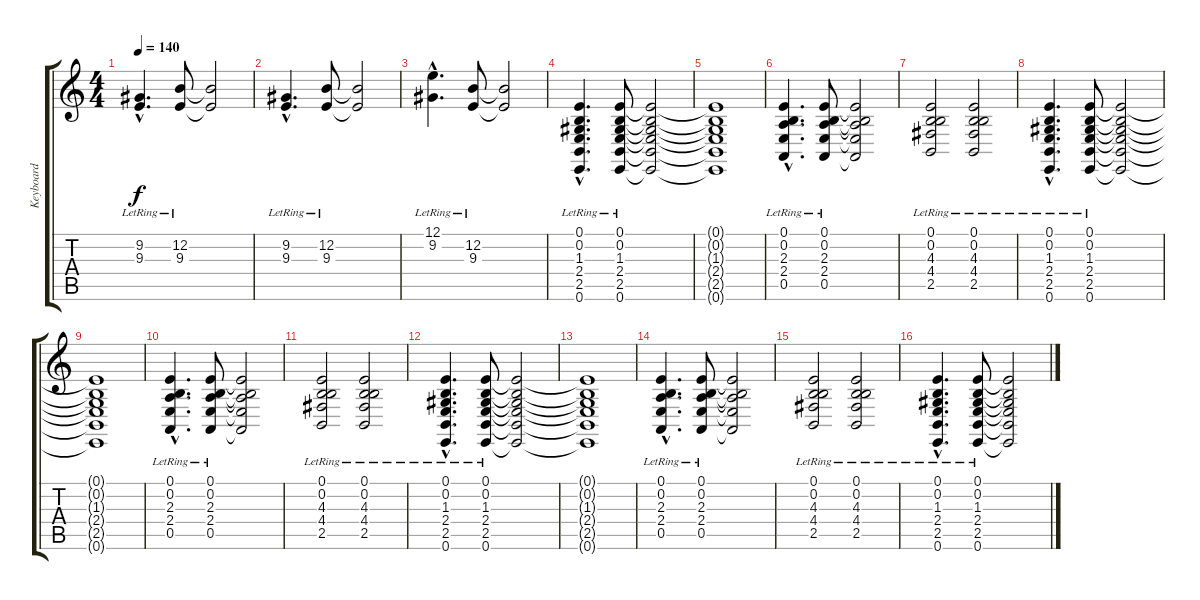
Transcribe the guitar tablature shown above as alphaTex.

\track ("Keyboard" "Keyboard") {instrument electricpiano2}
\staff {score tabs}
\tuning (E4 B3 G3 D3 A2 E2) {hide}
\ts (4 4)
\tempo 140
\clef g2
\ks c
(9.2{hac lr} 9.3{hac lr}).4{d dy f} (12.2{lr} 9.3{lr}).8 (12.2{t} 9.3{t}).2 |
(9.2{hac lr} 9.3{hac lr}).4{d} (12.2{lr} 9.3{lr}).8 (12.2{t} 9.3{t}).2 |
(12.1{hac lr} 9.2{hac lr}).4{d} (12.2{lr} 9.3{lr}).8 (12.2{t} 9.3{t}).2 |
(0.1{hac lr} 0.2{hac lr} 1.3{hac lr} 2.4{hac lr} 2.5{hac lr} 0.6{hac lr}).4{d} (0.1{lr} 0.2{lr} 1.3{lr} 2.4{lr} 2.5{lr} 0.6{lr}).8 (0.1{t} 0.2{t} 1.3{t} 2.4{t} 2.5{t} 0.6{t}).2 |
(0.1{t} 0.2{t} 1.3{t} 2.4{t} 2.5{t} 0.6{t}).1 |
(0.1{hac lr} 0.2{hac lr} 2.3{hac lr} 2.4{hac lr} 0.5{hac lr}).4{d} (0.1{lr} 0.2{lr} 2.3{lr} 2.4{lr} 0.5{lr}).8 (0.1{t} 0.2{t} 2.3{t} 2.4{t} 0.5{t}).2 |
(0.1{lr} 0.2{lr} 4.3{lr} 4.4{lr} 2.5{lr}).2 (0.1{lr} 0.2{lr} 4.3{lr} 4.4{lr} 2.5{lr}).2 |
(0.1{hac lr} 0.2{hac lr} 1.3{hac lr} 2.4{hac lr} 2.5{hac lr} 0.6{hac lr}).4{d} (0.1{lr} 0.2{lr} 1.3{lr} 2.4{lr} 2.5{lr} 0.6{lr}).8 (0.1{t} 0.2{t} 1.3{t} 2.4{t} 2.5{t} 0.6{t}).2 |
(0.1{t} 0.2{t} 1.3{t} 2.4{t} 2.5{t} 0.6{t}).1 |
(0.1{hac lr} 0.2{hac lr} 2.3{hac lr} 2.4{hac lr} 0.5{hac lr}).4{d} (0.1{lr} 0.2{lr} 2.3{lr} 2.4{lr} 0.5{lr}).8 (0.1{t} 0.2{t} 2.3{t} 2.4{t} 0.5{t}).2 |
(0.1{lr} 0.2{lr} 4.3{lr} 4.4{lr} 2.5{lr}).2 (0.1{lr} 0.2{lr} 4.3{lr} 4.4{lr} 2.5{lr}).2 |
(0.1{hac lr} 0.2{hac lr} 1.3{hac lr} 2.4{hac lr} 2.5{hac lr} 0.6{hac lr}).4{d} (0.1{lr} 0.2{lr} 1.3{lr} 2.4{lr} 2.5{lr} 0.6{lr}).8 (0.1{t} 0.2{t} 1.3{t} 2.4{t} 2.5{t} 0.6{t}).2 |
(0.1{t} 0.2{t} 1.3{t} 2.4{t} 2.5{t} 0.6{t}).1 |
(0.1{hac lr} 0.2{hac lr} 2.3{hac lr} 2.4{hac lr} 0.5{hac lr}).4{d} (0.1{lr} 0.2{lr} 2.3{lr} 2.4{lr} 0.5{lr}).8 (0.1{t} 0.2{t} 2.3{t} 2.4{t} 0.5{t}).2 |
(0.1{lr} 0.2{lr} 4.3{lr} 4.4{lr} 2.5{lr}).2 (0.1{lr} 0.2{lr} 4.3{lr} 4.4{lr} 2.5{lr}).2 |
(0.1{hac lr} 0.2{hac lr} 1.3{hac lr} 2.4{hac lr} 2.5{hac lr} 0.6{hac lr}).4{d} (0.1{lr} 0.2{lr} 1.3{lr} 2.4{lr} 2.5{lr} 0.6{lr}).8 (0.1{t} 0.2{t} 1.3{t} 2.4{t} 2.5{t} 0.6{t}).2
